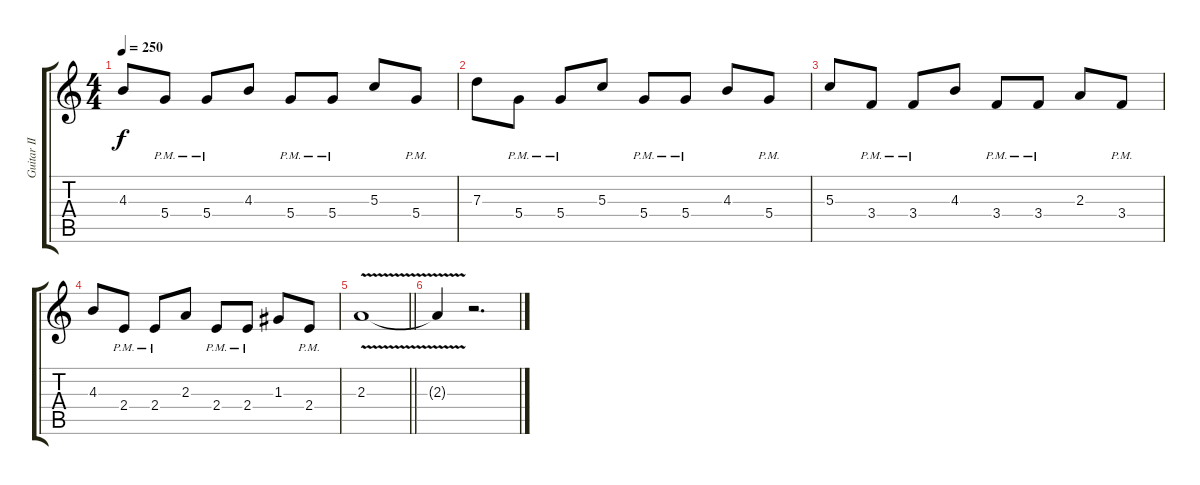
\track ("Guitar II" "Guitar II") {instrument overdrivenguitar}
\staff {score tabs}
\tuning (E4 B3 G3 D3 A2 E2) {hide}
\ts (4 4)
\tempo 250
\clef g2
\ks c
4.3.8{dy f} 5.4{pm}.8 5.4{pm}.8 4.3.8 5.4{pm}.8 5.4{pm}.8 5.3.8 5.4{pm}.8 |
7.3.8 5.4{pm}.8 5.4{pm}.8 5.3.8 5.4{pm}.8 5.4{pm}.8 4.3.8 5.4{pm}.8 |
5.3.8 3.4{pm}.8 3.4{pm}.8 4.3.8 3.4{pm}.8 3.4{pm}.8 2.3.8 3.4{pm}.8 |
4.3.8 2.4{pm}.8 2.4{pm}.8 2.3.8 2.4{pm}.8 2.4{pm}.8 1.3.8 2.4{pm}.8 |
\barLineRight lightlight
2.3{v}.1 |
2.3{t}.4 r.2{d}
